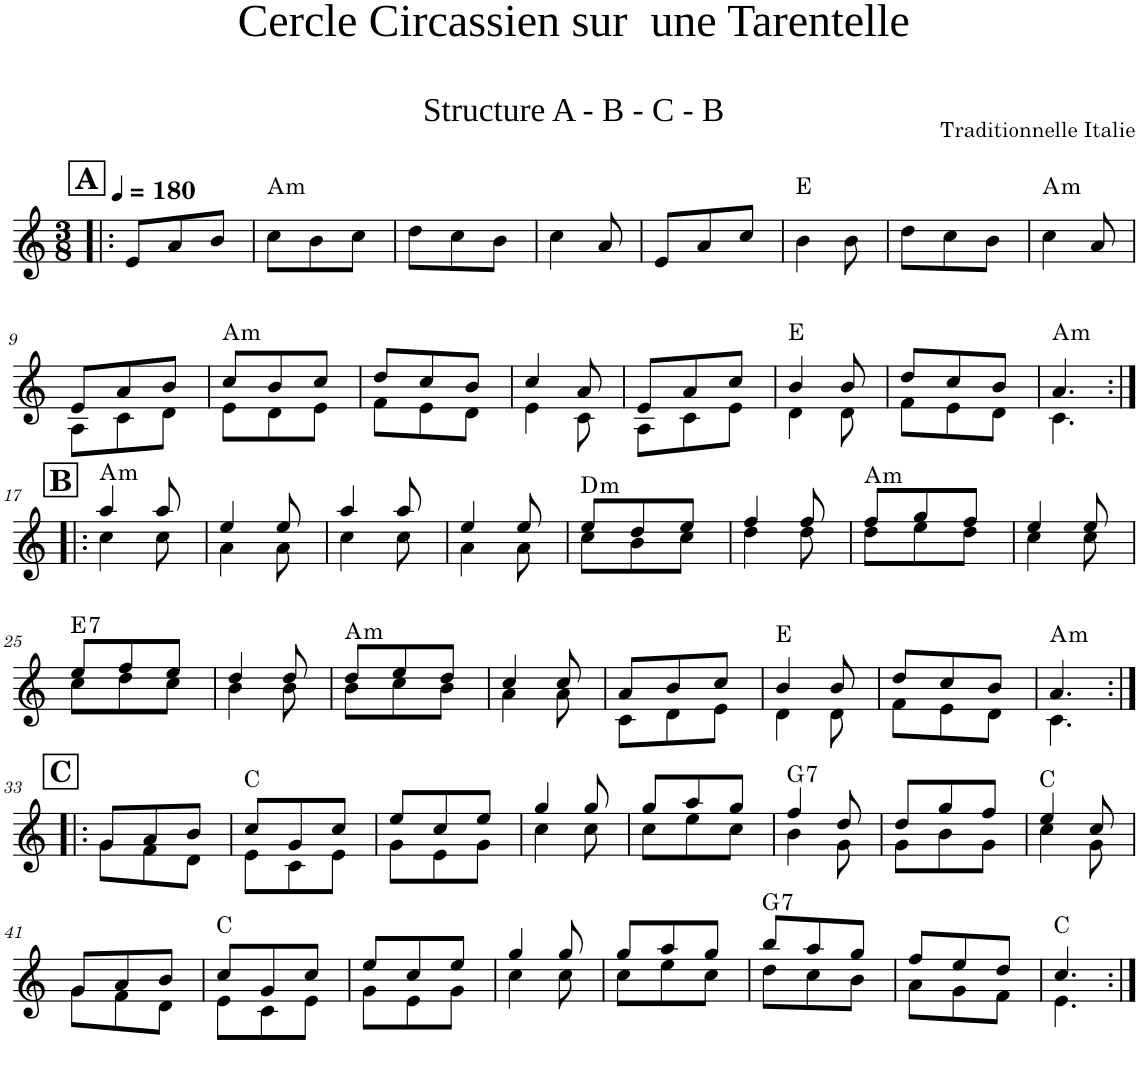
**kern	**harte
*part1	*part1
*staff1	*
*I"Violin	*
*I'Vln	*
*clefG2	*
*k[]	*
*M3/8	*
*MM180	*
!!LO:REH:place=s1:a:B:cj:fs=14:t=A
=1!|:	=1!|:
8e/L	.
8a/	.
8b/J	.
=2	=2
!	!LO:H:kt=m
8cc\L	A:min
8b\	.
8cc\J	.
=3	=3
8dd\L	.
8cc\	.
8b\J	.
=4	=4
4cc\	.
8a/	.
=5	=5
8e/L	.
8a/	.
8cc/J	.
=6	=6
4b\	E:maj
8b\	.
=7	=7
8dd\L	.
8cc\	.
8b\J	.
=8	=8
!	!LO:H:kt=m
4cc\	A:min
8a/	.
!!LO:LB:g=z
=9	=9
*^	*
8e/L	8A\L	.
8a/	8c\	.
8b/J	8d\J	.
=10	=10	=10
!	!	!LO:H:kt=m
8cc/L	8e\L	A:min
8b/	8d\	.
8cc/J	8e\J	.
=11	=11	=11
8dd/L	8f\L	.
8cc/	8e\	.
8b/J	8d\J	.
=12	=12	=12
4cc/	4e\	.
8a/	8c\	.
=13	=13	=13
8e/L	8A\L	.
8a/	8c\	.
8cc/J	8e\J	.
=14	=14	=14
4b/	4d\	E:maj
8b/	8d\	.
=15	=15	=15
8dd/L	8f\L	.
8cc/	8e\	.
8b/J	8d\J	.
=16	=16	=16
!	!	!LO:H:kt=m
4.a/	4.c\	A:min
!!LO:LB:g=z	!!
!!LO:REH:place=s1:a:B:cj:fs=14:t=B	!!
=17:|!|:	=17:|!|:	=17:|!|:
!	!	!LO:H:kt=m
4aa/	4cc\	A:min
8aa/	8cc\	.
=18	=18	=18
4ee/	4a\	.
8ee/	8a\	.
=19	=19	=19
4aa/	4cc\	.
8aa/	8cc\	.
=20	=20	=20
4ee/	4a\	.
8ee/	8a\	.
=21	=21	=21
!	!	!LO:H:kt=m
8ee/L	8cc\L	D:min
8dd/	8b\	.
8ee/J	8cc\J	.
=22	=22	=22
4ff/	4dd\	.
8ff/	8dd\	.
=23	=23	=23
!	!	!LO:H:kt=m
8ff/L	8dd\L	A:min
8gg/	8ee\	.
8ff/J	8dd\J	.
=24	=24	=24
4ee/	4cc\	.
8ee/	8cc\	.
!!LO:LB:g=z	!!
=25	=25	=25
!	!	!LO:H:kt=7
8ee/L	8cc\L	E:7
8ff/	8dd\	.
8ee/J	8cc\J	.
=26	=26	=26
4dd/	4b\	.
8dd/	8b\	.
=27	=27	=27
!	!	!LO:H:kt=m
8dd/L	8b\L	A:min
8ee/	8cc\	.
8dd/J	8b\J	.
=28	=28	=28
4cc/	4a\	.
8cc/	8a\	.
=29	=29	=29
8a/L	8c\L	.
8b/	8d\	.
8cc/J	8e\J	.
=30	=30	=30
4b/	4d\	E:maj
8b/	8d\	.
=31	=31	=31
8dd/L	8f\L	.
8cc/	8e\	.
8b/J	8d\J	.
=32	=32	=32
!	!	!LO:H:kt=m
4.a/	4.c\	A:min
!!LO:LB:g=z	!!
!!LO:REH:place=s1:a:B:cj:fs=14:t=C	!!
=33:|!|:	=33:|!|:	=33:|!|:
8g/L	8g\L	.
8a/	8f\	.
8b/J	8d\J	.
=34	=34	=34
8cc/L	8e\L	C:maj
8g/	8c\	.
8cc/J	8e\J	.
=35	=35	=35
8ee/L	8g\L	.
8cc/	8e\	.
8ee/J	8g\J	.
=36	=36	=36
4gg/	4cc\	.
8gg/	8cc\	.
=37	=37	=37
8gg/L	8cc\L	.
8aa/	8ee\	.
8gg/J	8cc\J	.
=38	=38	=38
!	!	!LO:H:kt=7
4ff/	4b\	G:7
8dd/	8g\	.
=39	=39	=39
8dd/L	8g\L	.
8gg/	8b\	.
8ff/J	8g\J	.
=40	=40	=40
4ee/	4cc\	C:maj
8cc/	8g\	.
!!LO:LB:g=z	!!
=41	=41	=41
8g/L	8g\L	.
8a/	8f\	.
8b/J	8d\J	.
=42	=42	=42
8cc/L	8e\L	C:maj
8g/	8c\	.
8cc/J	8e\J	.
=43	=43	=43
8ee/L	8g\L	.
8cc/	8e\	.
8ee/J	8g\J	.
=44	=44	=44
4gg/	4cc\	.
8gg/	8cc\	.
=45	=45	=45
8gg/L	8cc\L	.
8aa/	8ee\	.
8gg/J	8cc\J	.
=46	=46	=46
!	!	!LO:H:kt=7
8bb/L	8dd\L	G:7
8aa/	8cc\	.
8gg/J	8b\J	.
=47	=47	=47
8ff/L	8a\L	.
8ee/	8g\	.
8dd/J	8f\J	.
=48	=48	=48
4.cc/	4.e\	C:maj
*v	*v	*
=:|!	=:|!
*-	*-
